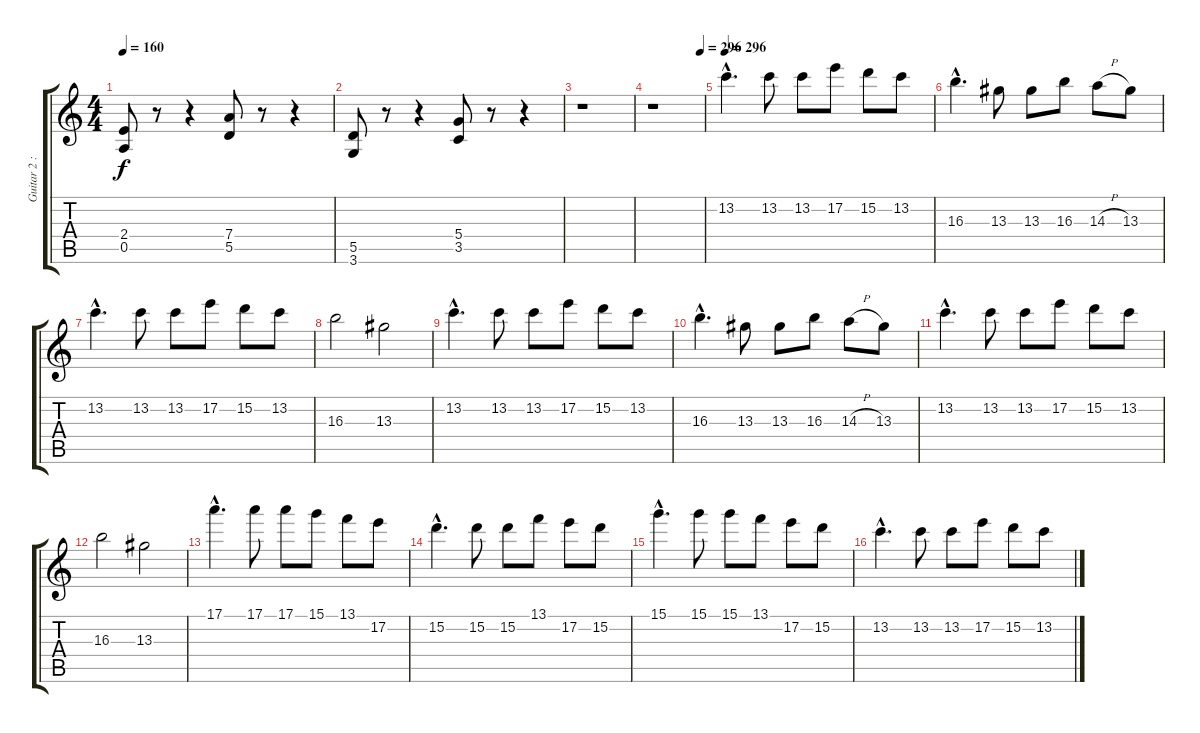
\track ("Guitar 2 : Kiko" "Guitar 2 :") {instrument overdrivenguitar}
\staff {score tabs}
\tuning (E4 B3 G3 D3 A2 E2) {hide}
\ts (4 4)
\tempo 160
\clef g2
\ks c
(2.4 0.5).8{dy f} r.8 r.4 (7.4 5.5).8 r.8 r.4 |
(5.5 3.6).8 r.8 r.4 (5.4 3.5).8 r.8 r.4 |
r.1 |
\tempo (296 0.9375)
r.1 |
\tempo 296
13.2{hac}.4{d} 13.2.8 13.2.8 17.2.8 15.2.8 13.2.8 |
16.3{hac}.4{d} 13.3.8 13.3.8 16.3.8 14.3{h}.8 13.3.8 |
13.2{hac}.4{d} 13.2.8 13.2.8 17.2.8 15.2.8 13.2.8 |
16.3.2 13.3.2 |
13.2{hac}.4{d} 13.2.8 13.2.8 17.2.8 15.2.8 13.2.8 |
16.3{hac}.4{d} 13.3.8 13.3.8 16.3.8 14.3{h}.8 13.3.8 |
13.2{hac}.4{d} 13.2.8 13.2.8 17.2.8 15.2.8 13.2.8 |
16.3.2 13.3.2 |
17.1{hac}.4{d} 17.1.8 17.1.8 15.1.8 13.1.8 17.2.8 |
15.2{hac}.4{d} 15.2.8 15.2.8 13.1.8 17.2.8 15.2.8 |
15.1{hac}.4{d} 15.1.8 15.1.8 13.1.8 17.2.8 15.2.8 |
13.2{hac}.4{d} 13.2.8 13.2.8 17.2.8 15.2.8 13.2.8
